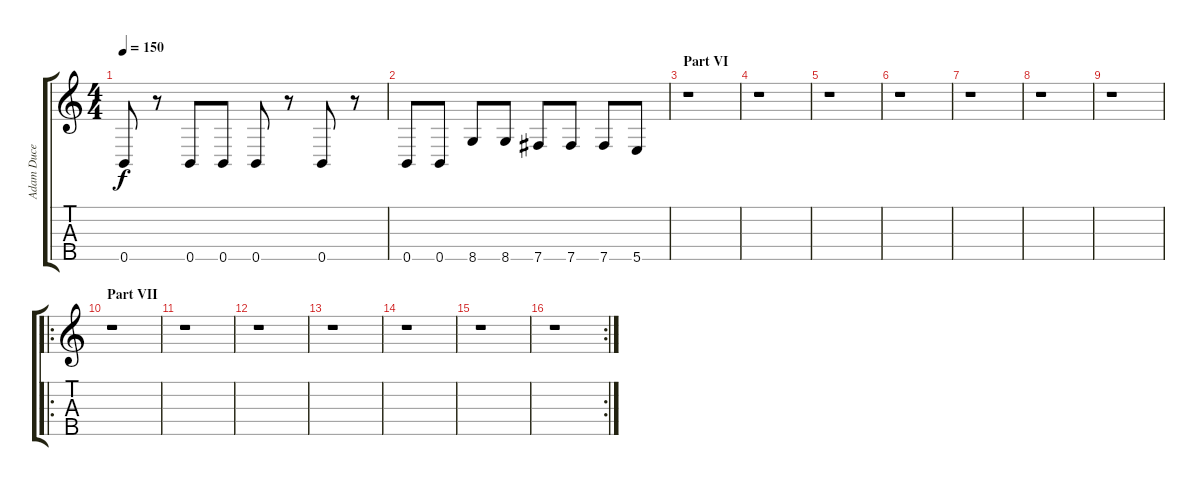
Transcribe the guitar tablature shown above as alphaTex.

\track ("Adam Duce" "Adam Duce") {instrument electricbassfinger}
\staff {score tabs}
\tuning (Ab3 E3 B2 Gb2 B1) {hide}
\ts (4 4)
\tempo 150
\clef g2
\ks c
0.5.8{dy f} r.8 0.5.8 0.5.8 0.5.8 r.8 0.5.8 r.8 |
0.5.8 0.5.8 8.5.8 8.5.8 7.5.8 7.5.8 7.5.8 5.5.8 |
\section ("" "Part VI")
r.1 |
r.1 |
r.1 |
r.1 |
r.1 |
r.1 |
r.1 |
\ro
\section ("" "Part VII")
r.1 |
r.1 |
r.1 |
r.1 |
r.1 |
r.1 |
\rc 2
r.1
